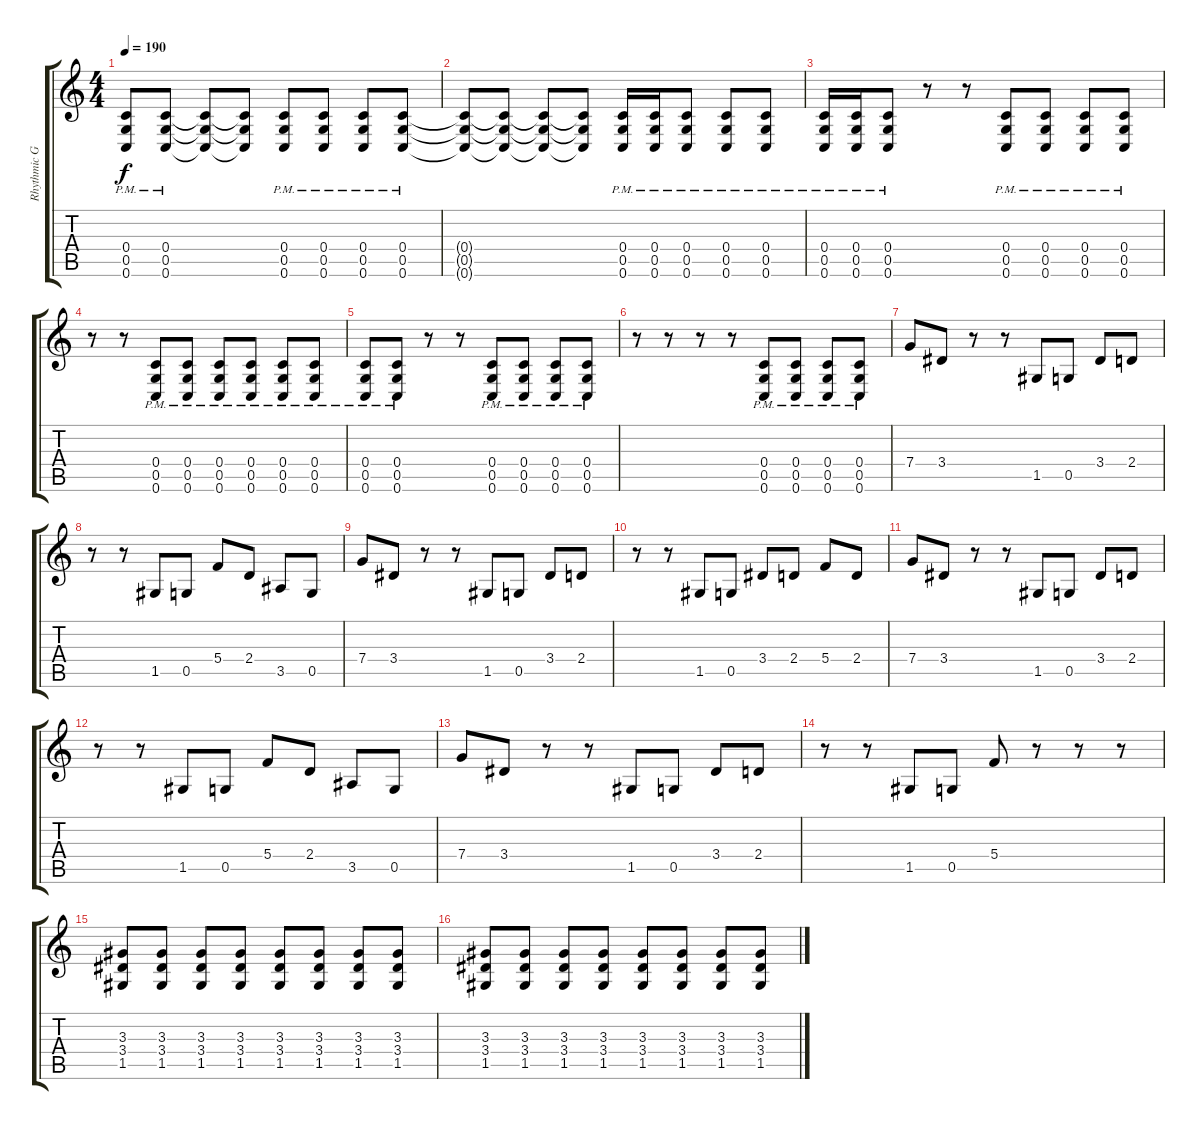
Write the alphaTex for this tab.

\track ("Rhythmic Guitar" "Rhythmic G") {instrument distortionguitar}
\staff {score tabs}
\tuning (D4 A3 F3 C3 G2 C2) {hide}
\ts (4 4)
\tempo 190
\clef g2
\ks c
(0.4{pm} 0.5{pm} 0.6{pm}).8{dy f} (0.4{pm} 0.5{pm} 0.6{pm}).8 (0.4{t} 0.5{t} 0.6{t}).8 (0.4{t} 0.5{t} 0.6{t}).8 (0.4{pm} 0.5{pm} 0.6{pm}).8 (0.4{pm} 0.5{pm} 0.6{pm}).8 (0.4{pm} 0.5{pm} 0.6{pm}).8 (0.4{pm} 0.5{pm} 0.6{pm}).8 |
(0.4{t} 0.5{t} 0.6{t}).8 (0.4{t} 0.5{t} 0.6{t}).8 (0.4{t} 0.5{t} 0.6{t}).8 (0.4{t} 0.5{t} 0.6{t}).8 (0.4{pm} 0.5{pm} 0.6{pm}).16 (0.4{pm} 0.5{pm} 0.6{pm}).16 (0.4{pm} 0.5{pm} 0.6{pm}).8 (0.4{pm} 0.5{pm} 0.6{pm}).8 (0.4{pm} 0.5{pm} 0.6{pm}).8 |
(0.4{pm} 0.5{pm} 0.6{pm}).16 (0.4{pm} 0.5{pm} 0.6{pm}).16 (0.4{pm} 0.5{pm} 0.6{pm}).8 r.8 r.8 (0.4{pm} 0.5{pm} 0.6{pm}).8 (0.4{pm} 0.5{pm} 0.6{pm}).8 (0.4{pm} 0.5{pm} 0.6{pm}).8 (0.4{pm} 0.5{pm} 0.6{pm}).8 |
r.8 r.8 (0.4{pm} 0.5{pm} 0.6{pm}).8 (0.4{pm} 0.5{pm} 0.6{pm}).8 (0.4{pm} 0.5{pm} 0.6{pm}).8 (0.4{pm} 0.5{pm} 0.6{pm}).8 (0.4{pm} 0.5{pm} 0.6{pm}).8 (0.4{pm} 0.5{pm} 0.6{pm}).8 |
(0.4{pm} 0.5{pm} 0.6{pm}).8 (0.4{pm} 0.5{pm} 0.6{pm}).8 r.8 r.8 (0.4{pm} 0.5{pm} 0.6{pm}).8 (0.4{pm} 0.5{pm} 0.6{pm}).8 (0.4{pm} 0.5{pm} 0.6{pm}).8 (0.4{pm} 0.5{pm} 0.6{pm}).8 |
r.8 r.8 r.8 r.8 (0.4{pm} 0.5{pm} 0.6{pm}).8 (0.4{pm} 0.5{pm} 0.6{pm}).8 (0.4{pm} 0.5{pm} 0.6{pm}).8 (0.4{pm} 0.5{pm} 0.6{pm}).8 |
7.4.8 3.4.8 r.8 r.8 1.5.8 0.5.8 3.4.8 2.4.8 |
r.8 r.8 1.5.8 0.5.8 5.4.8 2.4.8 3.5.8 0.5.8 |
7.4.8 3.4.8 r.8 r.8 1.5.8 0.5.8 3.4.8 2.4.8 |
r.8 r.8 1.5.8 0.5.8 3.4.8 2.4.8 5.4.8 2.4.8 |
7.4.8 3.4.8 r.8 r.8 1.5.8 0.5.8 3.4.8 2.4.8 |
r.8 r.8 1.5.8 0.5.8 5.4.8 2.4.8 3.5.8 0.5.8 |
7.4.8 3.4.8 r.8 r.8 1.5.8 0.5.8 3.4.8 2.4.8 |
r.8 r.8 1.5.8 0.5.8 5.4.8 r.8 r.8 r.8 |
(3.3 3.4 1.5).8 (3.3 3.4 1.5).8 (3.3 3.4 1.5).8 (3.3 3.4 1.5).8 (3.3 3.4 1.5).8 (3.3 3.4 1.5).8 (3.3 3.4 1.5).8 (3.3 3.4 1.5).8 |
(3.3 3.4 1.5).8 (3.3 3.4 1.5).8 (3.3 3.4 1.5).8 (3.3 3.4 1.5).8 (3.3 3.4 1.5).8 (3.3 3.4 1.5).8 (3.3 3.4 1.5).8 (3.3 3.4 1.5).8
